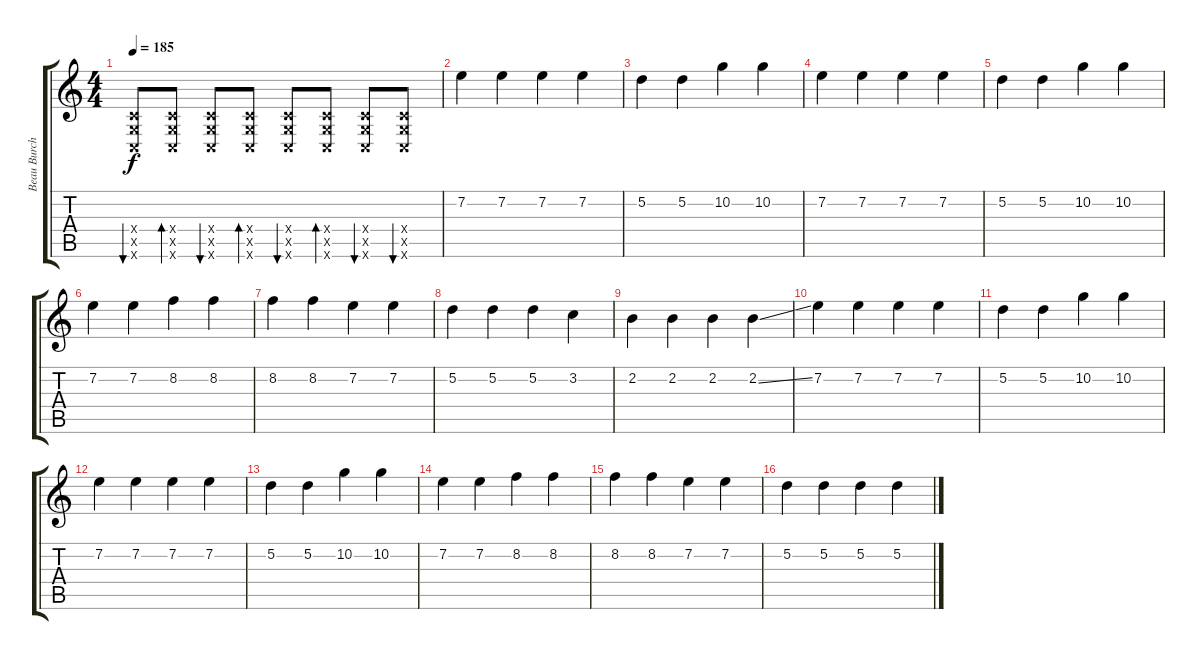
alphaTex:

\track ("Beau Burchell" "Beau Burch") {instrument overdrivenguitar}
\staff {score tabs}
\tuning (D4 A3 F3 C3 G2 C2) {hide}
\ts (4 4)
\tempo 185
\clef g2
\ks c
(0.4{x} 0.5{x} 0.6{x}).8{bu 60 dy f instrument overdrivenguitar} (0.4{x} 0.5{x} 0.6{x}).8{bd 60} (0.4{x} 0.5{x} 0.6{x}).8{bu 60} (0.4{x} 0.5{x} 0.6{x}).8{bd 60} (0.4{x} 0.5{x} 0.6{x}).8{bu 60} (0.4{x} 0.5{x} 0.6{x}).8{bd 60} (0.4{x} 0.5{x} 0.6{x}).8{bu 60} (0.4{x} 0.5{x} 0.6{x}).8{bu 60} |
7.2.4 7.2.4 7.2.4 7.2.4 |
5.2.4 5.2.4 10.2.4 10.2.4 |
7.2.4 7.2.4 7.2.4 7.2.4 |
5.2.4 5.2.4 10.2.4 10.2.4 |
7.2.4 7.2.4 8.2.4 8.2.4 |
8.2.4 8.2.4 7.2.4 7.2.4 |
5.2.4 5.2.4 5.2.4 3.2.4 |
2.2.4 2.2.4 2.2.4 2.2{ss}.4 |
7.2.4 7.2.4 7.2.4 7.2.4 |
5.2.4 5.2.4 10.2.4 10.2.4 |
7.2.4 7.2.4 7.2.4 7.2.4 |
5.2.4 5.2.4 10.2.4 10.2.4 |
7.2.4 7.2.4 8.2.4 8.2.4 |
8.2.4 8.2.4 7.2.4 7.2.4 |
5.2.4 5.2.4 5.2.4 5.2.4
